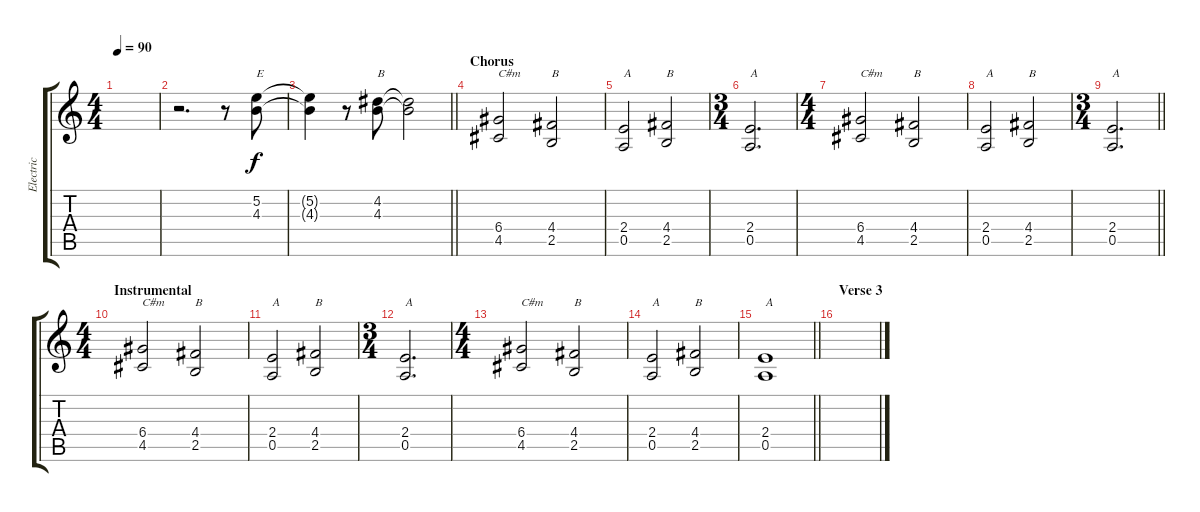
\track ("Electric" "Electric") {instrument overdrivenguitar}
\staff {score tabs}
\tuning (E4 B3 G3 D3 A2 E2) {hide}
\ts (4 4)
\tempo 90
\clef g2
\ks c
|
r.2{d} r.8 (5.2 4.3).8{txt "E"} |
\barLineRight lightlight
(5.2{t} 4.3{t}).4 r.8 (4.2 4.3).8{txt "B"} (4.2{t} 4.3{t}).2 |
\section ("" "Chorus")
(6.4 4.5).2{txt "C#m"} (4.4 2.5).2{txt "B"} |
(2.4 0.5).2{txt "A"} (4.4 2.5).2{txt "B"} |
\ts (3 4)
(2.4 0.5).2{d txt "A"} |
\ts (4 4)
(6.4 4.5).2{txt "C#m"} (4.4 2.5).2{txt "B"} |
(2.4 0.5).2{txt "A"} (4.4 2.5).2{txt "B"} |
\ts (3 4)
\barLineRight lightlight
(2.4 0.5).2{d txt "A"} |
\ts (4 4)
\section ("" "Instrumental")
(6.4 4.5).2{txt "C#m"} (4.4 2.5).2{txt "B"} |
(2.4 0.5).2{txt "A"} (4.4 2.5).2{txt "B"} |
\ts (3 4)
(2.4 0.5).2{d txt "A"} |
\ts (4 4)
(6.4 4.5).2{txt "C#m"} (4.4 2.5).2{txt "B"} |
(2.4 0.5).2{txt "A"} (4.4 2.5).2{txt "B"} |
\barLineRight lightlight
(2.4 0.5).1{txt "A"} |
\section ("" "Verse 3")
